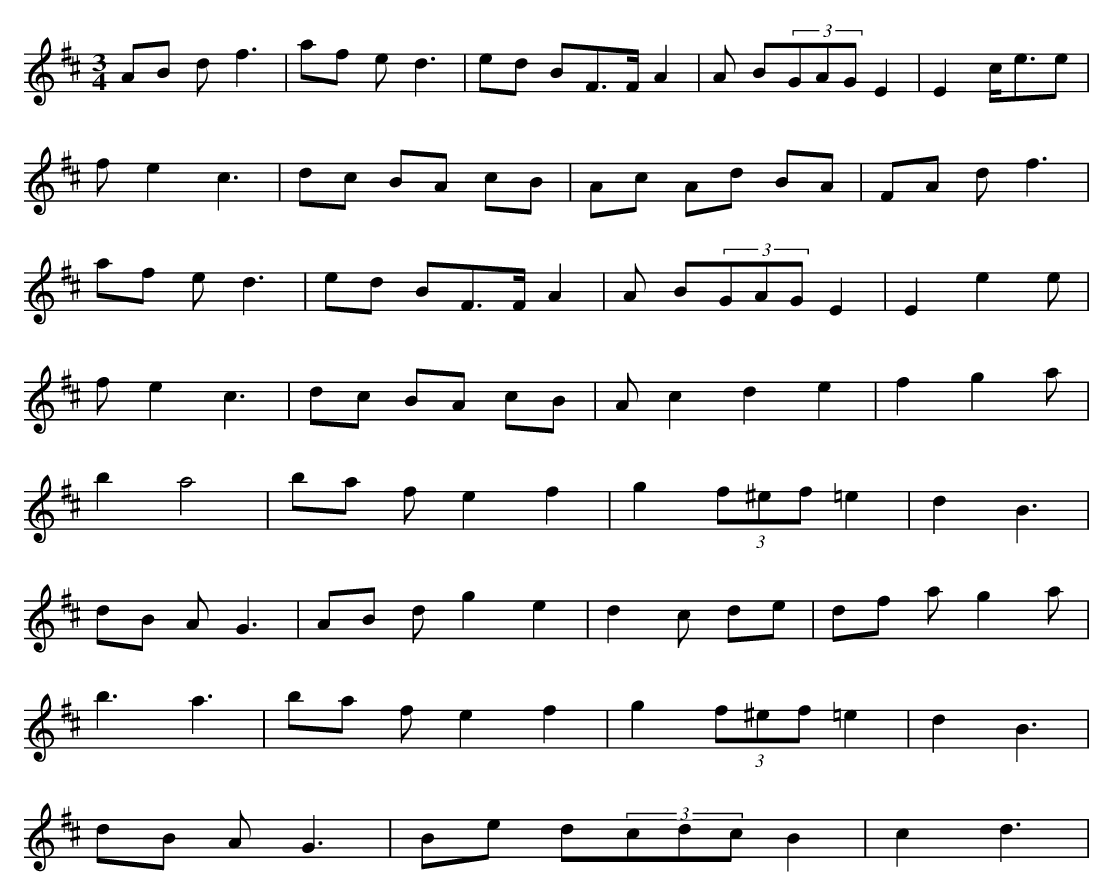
X:1
M:3/4
K:D
AB d2<f2|af e2<d2|ed BF>FA2|A B(3GAGE2|E2c<ee|
fe2c3|dc BA cB|Ac Ad BA|FA d2<f2|
af e2<d2|ed BF>FA2|A B(3GAGE2|E2e2e|
fe2c3|dc BA cB|Ac2d2e2|f2g2a|
b2 a4|ba fe2f2|g2(3f^ef=e2|d2B3|
dB A2<G2|AB dg2e2|d2c de|df ag2a|
b3a3|ba fe2f2|g2(3f^ef=e2|d2B3|
dB A2<G2|Be d(3cdcB2|c2d3|
